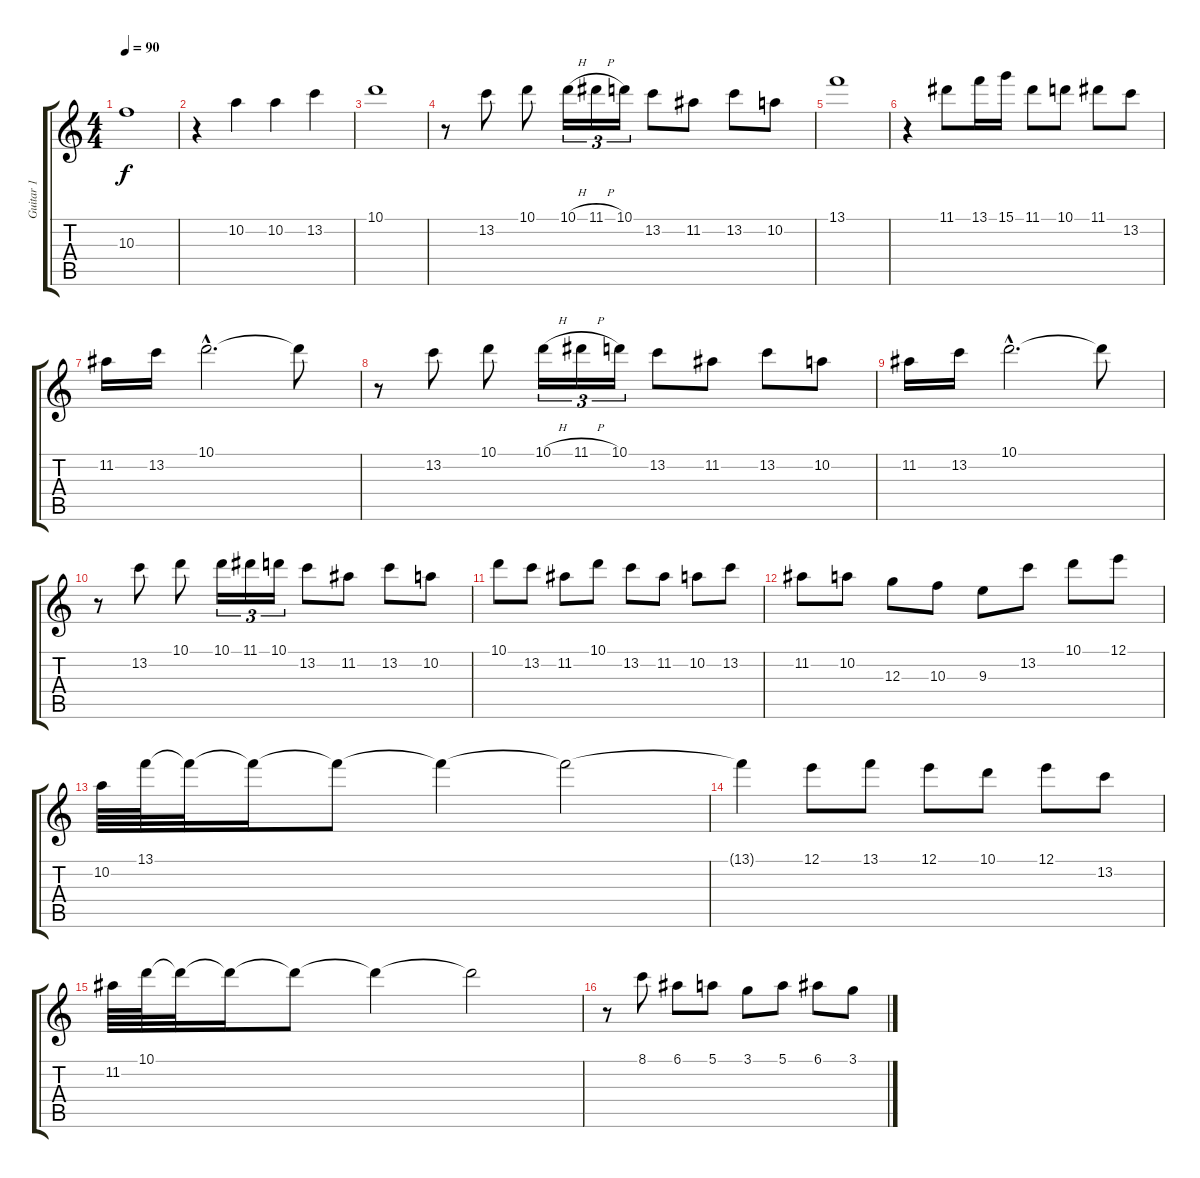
\track ("Guitar 1" "Guitar 1") {instrument acousticguitarnylon}
\staff {score tabs}
\tuning (E4 B3 G3 D3 A2 E2) {hide}
\ts (4 4)
\tempo 90
\clef g2
\ks c
10.3.1{dy f} |
r.4 10.2.4 10.2.4 13.2.4 |
10.1.1 |
r.8 13.2.8 10.1.8 10.1{h}.16{tu (3 2)} 11.1{h}.16{tu (3 2)} 10.1.16{tu (3 2)} 13.2.8 11.2.8 13.2.8 10.2.8 |
13.1.1 |
r.4 11.1.8 13.1.16 15.1.16 11.1.8 10.1.8 11.1.8 13.2.8 |
11.2.16 13.2.16 10.1{hac}.2{d} 10.1{t}.8 |
r.8 13.2.8 10.1.8 10.1{h}.16{tu (3 2)} 11.1{h}.16{tu (3 2)} 10.1.16{tu (3 2)} 13.2.8 11.2.8 13.2.8 10.2.8 |
11.2.16 13.2.16 10.1{hac}.2{d} 10.1{t}.8 |
r.8 13.2.8 10.1.8 10.1.16{tu (3 2)} 11.1.16{tu (3 2)} 10.1.16{tu (3 2)} 13.2.8 11.2.8 13.2.8 10.2.8 |
10.1.8 13.2.8 11.2.8 10.1.8 13.2.8 11.2.8 10.2.8 13.2.8 |
11.2.8 10.2.8 12.3.8 10.3.8 9.3.8 13.2.8 10.1.8 12.1.8 |
10.2.64 13.1.64 13.1{t}.32 13.1{t}.16 13.1{t}.8 13.1{t}.4 13.1{t}.2 |
13.1{t}.4 12.1.8 13.1.8 12.1.8 10.1.8 12.1.8 13.2.8 |
11.2.64 10.1.64 10.1{t}.32 10.1{t}.16 10.1{t}.8 10.1{t}.4 10.1{t}.2 |
r.8 8.1.8 6.1.8 5.1.8 3.1.8 5.1.8 6.1.8 3.1.8
